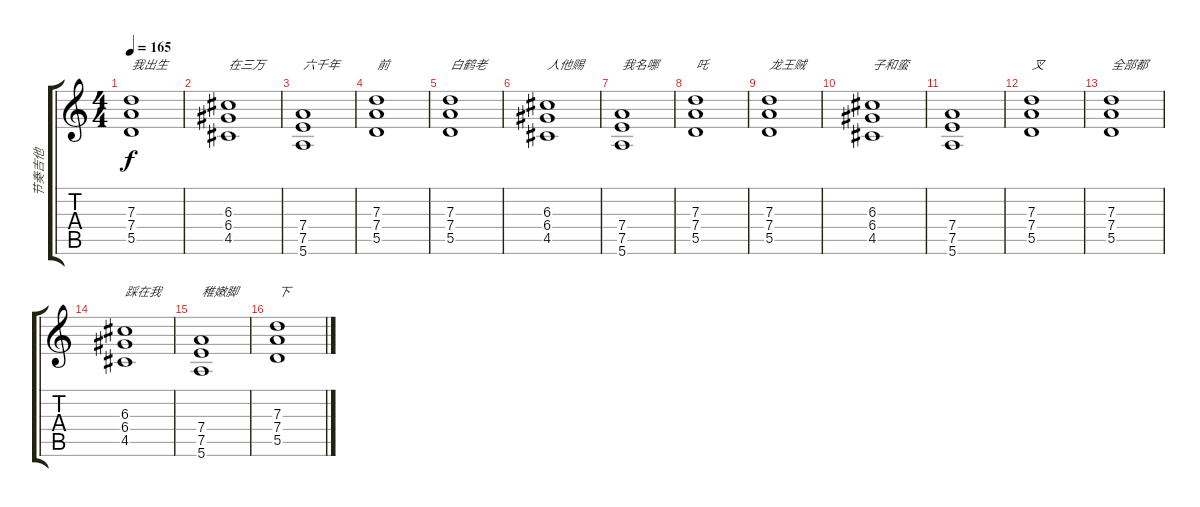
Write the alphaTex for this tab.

\track ("节奏吉他" "节奏吉他") {instrument distortionguitar}
\staff {score tabs}
\tuning (E4 B3 G3 D3 A2 E2) {hide}
\ts (4 4)
\tempo 165
\clef g2
\ks c
(7.3 7.4 5.5).1{txt "我出生" dy f} |
(6.3 6.4 4.5).1{txt "在三万"} |
(7.4 7.5 5.6).1{txt "六千年"} |
(7.3 7.4 5.5).1{txt "前"} |
(7.3 7.4 5.5).1{txt "白鹤老"} |
(6.3 6.4 4.5).1{txt "人他赐"} |
(7.4 7.5 5.6).1{txt "我名哪"} |
(7.3 7.4 5.5).1{txt "吒"} |
(7.3 7.4 5.5).1{txt "龙王贼"} |
(6.3 6.4 4.5).1{txt "子和蛮"} |
(7.4 7.5 5.6).1{txt " "} |
(7.3 7.4 5.5).1{txt "叉"} |
(7.3 7.4 5.5).1{txt "全部都"} |
(6.3 6.4 4.5).1{txt "踩在我"} |
(7.4 7.5 5.6).1{txt "稚嫩脚"} |
(7.3 7.4 5.5).1{txt "下"}
